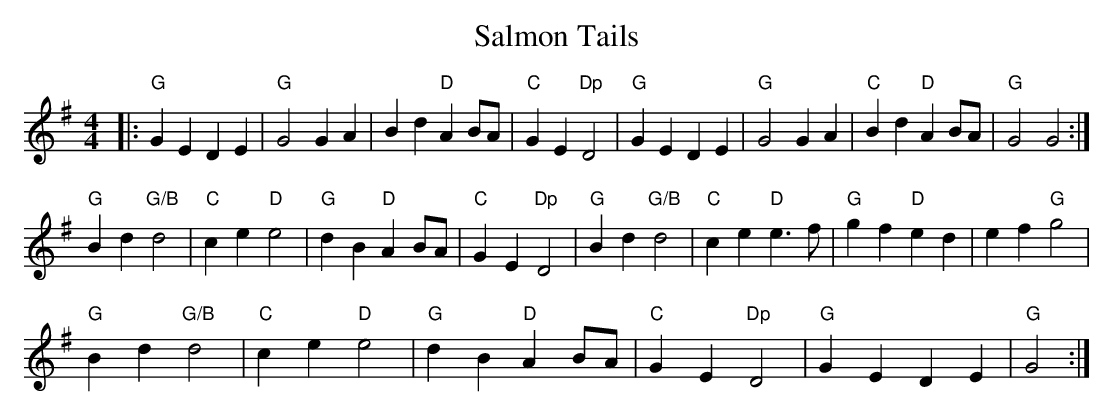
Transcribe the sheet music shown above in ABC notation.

X:1
T:Salmon Tails
M:4/4
L:1/8
K:G
|:"G"G2E2D2E2|"G"G4G2A2|B2d2"D"A2BA|"C"G2E2"Dp"D4|"G"G2E2D2E2|"G"G4 G2A2|"C"B2d2"D"A2BA|"G"G4G4:|
"G"B2d2"G/B"d4|"C"c2e2"D"e4|"G"d2B2"D"A2BA|"C"G2E2"Dp"D4|"G"B2d2"G/B"d4|"C"c2e2"D"e2>f2|"G"g2f2"D"e2d2|e2f2"G"g4|
"G"B2d2"G/B"d4|"C"c2e2"D"e4|"G"d2B2"D"A2BA|"C"G2E2"Dp"D4|"G"G2E2D2E2|"G"G4 :|
